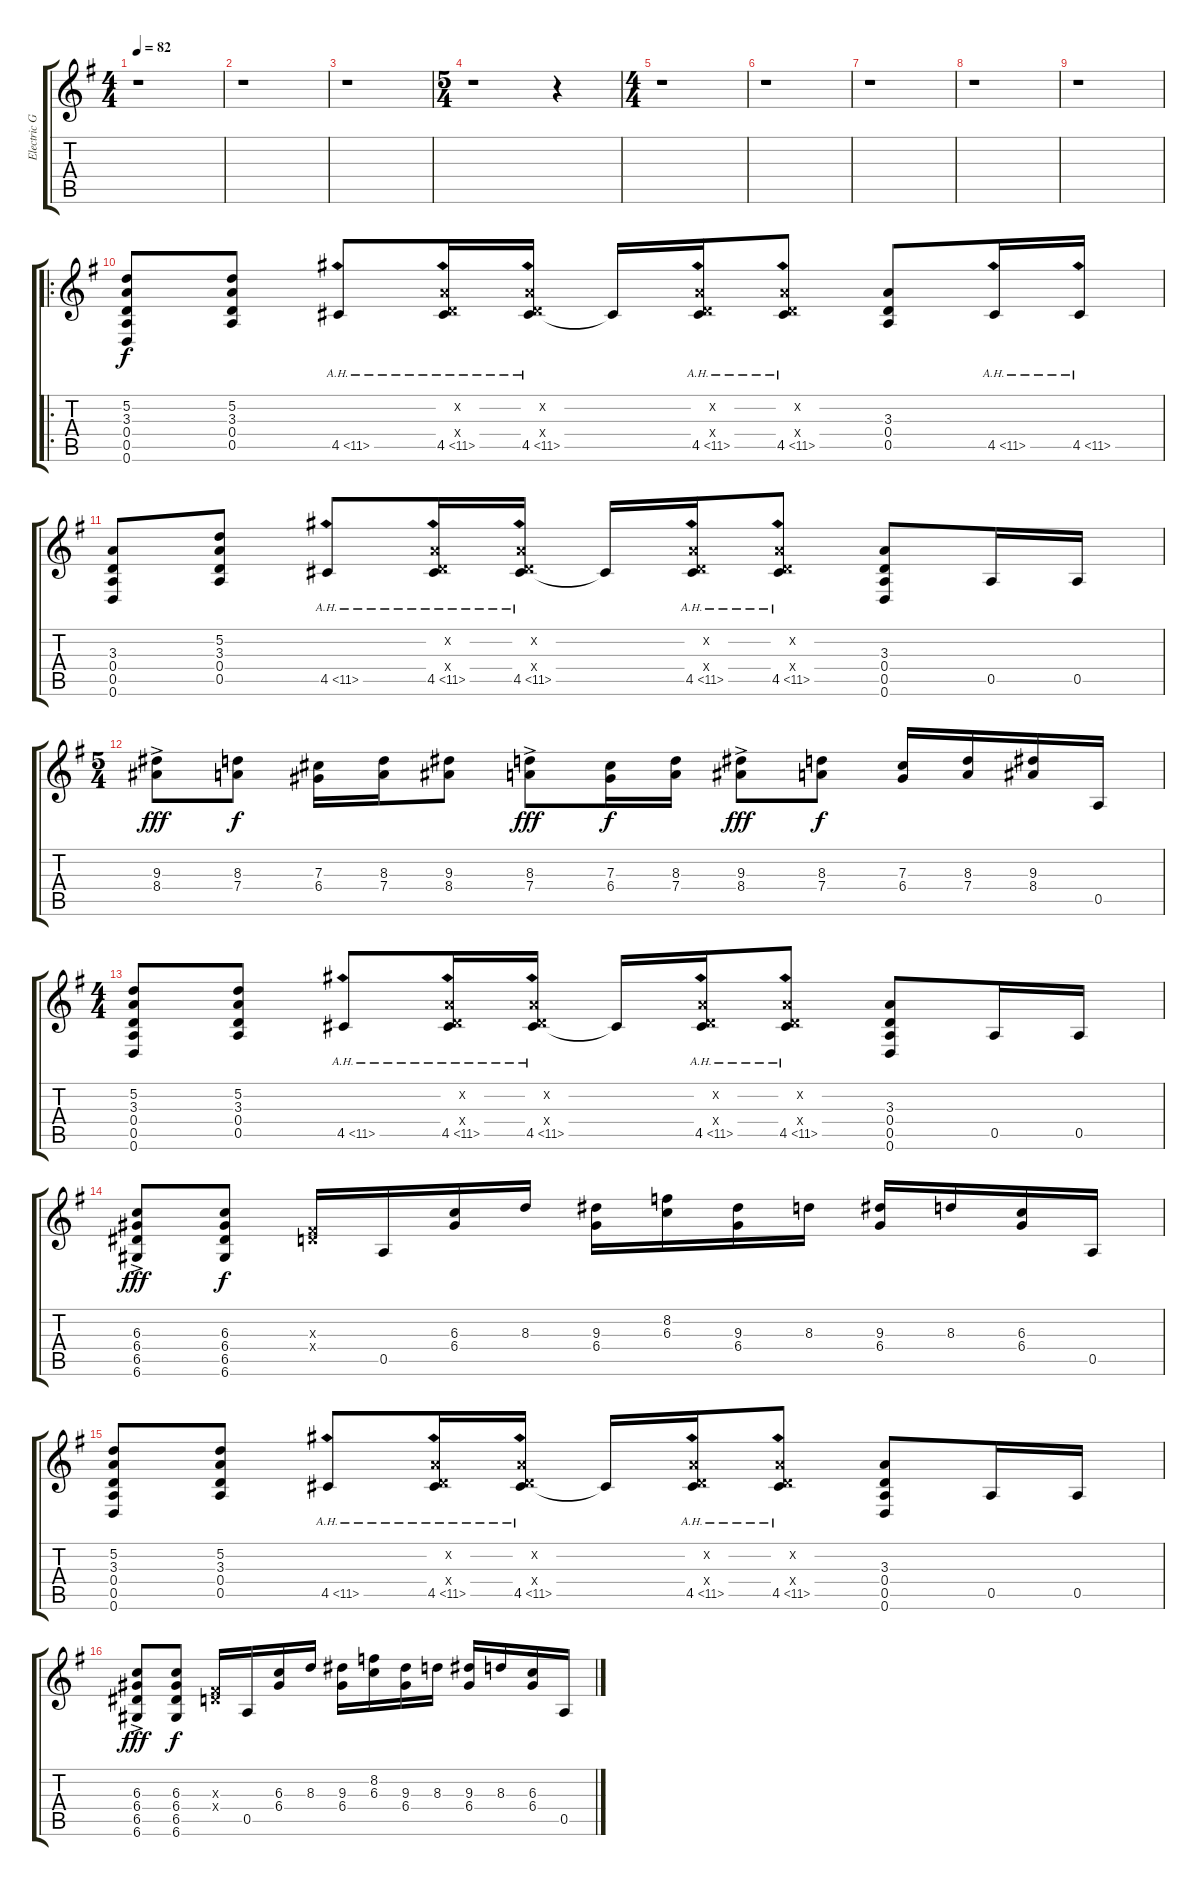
\track ("Electric Guitar 2 (heavy dist.)" "Electric G") {instrument distortionguitar}
\staff {score tabs}
\tuning (D4 A3 Gb3 D3 A2 D2) {hide}
\ts (4 4)
\tempo 82
\clef g2
\ks g
r.1{dy f instrument distortionguitar} |
r.1 |
r.1 |
\ts (5 4)
r.1 r.4 |
\ts (4 4)
r.1 |
r.1 |
r.1 |
r.1 |
r.1 |
\ro
(5.2 3.3 0.4 0.5 0.6).8 (5.2 3.3 0.4 0.5).8 4.5{ah 7}.8 (0.2{x} 0.4{x} 4.5{ah 7}).16 (0.2{x} 0.4{x} 4.5{ah 7}).16 4.5{t}.16 (0.2{x} 0.4{x} 4.5{ah 7}).16 (0.2{x} 0.4{x} 4.5{ah 7}).8 (3.3 0.4 0.5).8 4.5{ah 7}.16 4.5{ah 7}.16 |
(3.3 0.4 0.5 0.6).8 (5.2 3.3 0.4 0.5).8 4.5{ah 7}.8 (0.2{x} 0.4{x} 4.5{ah 7}).16 (0.2{x} 0.4{x} 4.5{ah 7}).16 4.5{t}.16 (0.2{x} 0.4{x} 4.5{ah 7}).16 (0.2{x} 0.4{x} 4.5{ah 7}).8 (3.3 0.4 0.5 0.6).8 0.5.16 0.5.16 |
\ts (5 4)
(9.3{ac} 8.4).8{dy fff} (8.3 7.4).8{dy f} (7.3 6.4).16 (8.3 7.4).16 (9.3 8.4).8 (8.3{ac} 7.4).8{dy fff} (7.3 6.4).16{dy f} (8.3 7.4).16 (9.3{ac} 8.4).8{dy fff} (8.3 7.4).8{dy f} (7.3 6.4).16 (8.3 7.4).16 (9.3 8.4).16 0.5.16 |
\ts (4 4)
(5.2 3.3 0.4 0.5 0.6).8 (5.2 3.3 0.4 0.5).8 4.5{ah 7}.8 (0.2{x} 0.4{x} 4.5{ah 7}).16 (0.2{x} 0.4{x} 4.5{ah 7}).16 4.5{t}.16 (0.2{x} 0.4{x} 4.5{ah 7}).16 (0.2{x} 0.4{x} 4.5{ah 7}).8 (3.3 0.4 0.5 0.6).8 0.5.16 0.5.16 |
(6.3{ac} 6.4{ac} 6.5{ac} 6.6{ac}).8{dy fff} (6.3 6.4 6.5 6.6).8{dy f} (0.3{x} 0.4{x}).16 0.5.16 (6.3 6.4).16 8.3.16 (9.3 6.4).16 (8.2 6.3).16 (9.3 6.4).16 8.3.16 (9.3 6.4).16 8.3.16 (6.3 6.4).16 0.5.16 |
(5.2 3.3 0.4 0.5 0.6).8 (5.2 3.3 0.4 0.5).8 4.5{ah 7}.8 (0.2{x} 0.4{x} 4.5{ah 7}).16 (0.2{x} 0.4{x} 4.5{ah 7}).16 4.5{t}.16 (0.2{x} 0.4{x} 4.5{ah 7}).16 (0.2{x} 0.4{x} 4.5{ah 7}).8 (3.3 0.4 0.5 0.6).8 0.5.16 0.5.16 |
(6.3{ac} 6.4{ac} 6.5{ac} 6.6{ac}).8{dy fff} (6.3 6.4 6.5 6.6).8{dy f} (0.3{x} 0.4{x}).16 0.5.16 (6.3 6.4).16 8.3.16 (9.3 6.4).16 (8.2 6.3).16 (9.3 6.4).16 8.3.16 (9.3 6.4).16 8.3.16 (6.3 6.4).16 0.5.16
